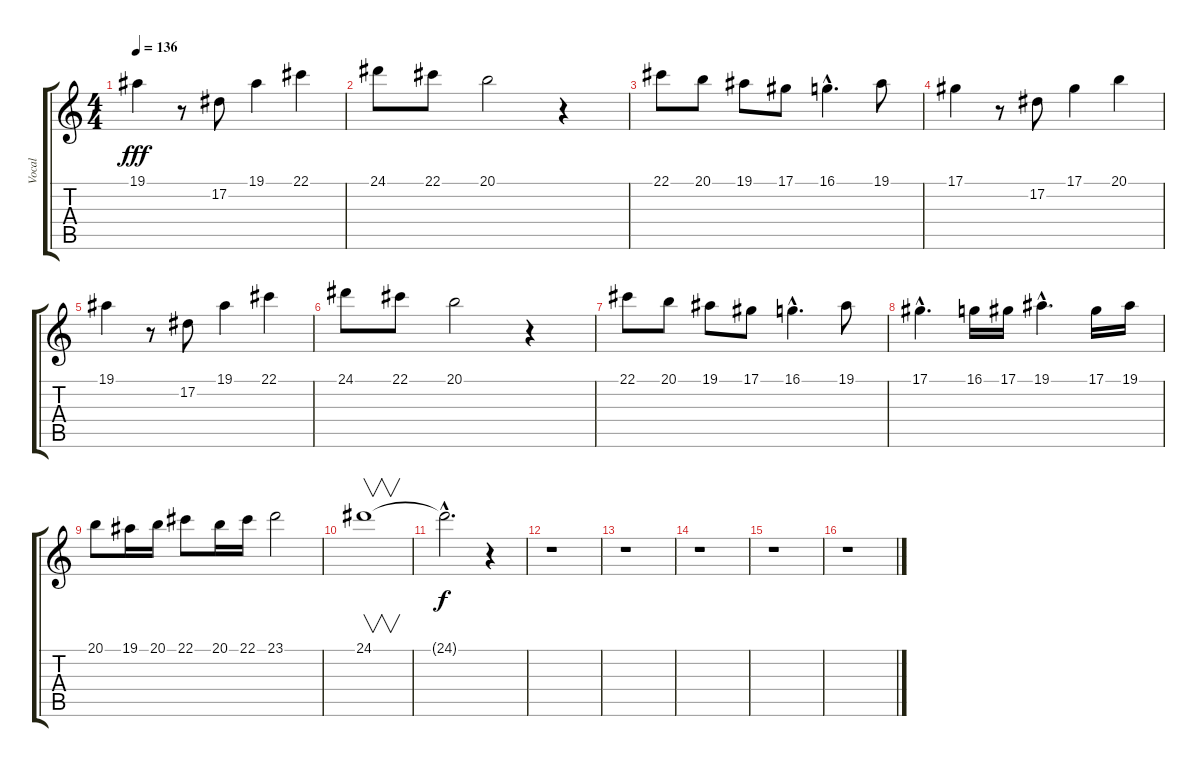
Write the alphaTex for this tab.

\track ("Vocal" "Vocal") {instrument flute}
\staff {score tabs}
\tuning (Eb4 Bb3 Gb3 Db3 Ab2 Eb2) {hide}
\ts (4 4)
\tempo 136
\clef g2
\ks c
19.1.4{dy fff} r.8 17.2.8 19.1.4 22.1.4 |
24.1.8 22.1.8 20.1.2 r.4 |
22.1.8 20.1.8 19.1.8 17.1.8 16.1{hac}.4{d} 19.1.8 |
17.1.4 r.8 17.2.8 17.1.4 20.1.4 |
19.1.4 r.8 17.2.8 19.1.4 22.1.4 |
24.1.8 22.1.8 20.1.2 r.4 |
22.1.8 20.1.8 19.1.8 17.1.8 16.1{hac}.4{d} 19.1.8 |
17.1{hac}.4{d} 16.1.16 17.1.16 19.1{hac}.4{d} 17.1.16 19.1.16 |
20.1.8 19.1.16 20.1.16 22.1.8 20.1.16 22.1.16 23.1.2 |
24.1.1{v} |
24.1{hac t}.2{d dy f} r.4 |
r.1 |
r.1 |
r.1 |
r.1 |
r.1
